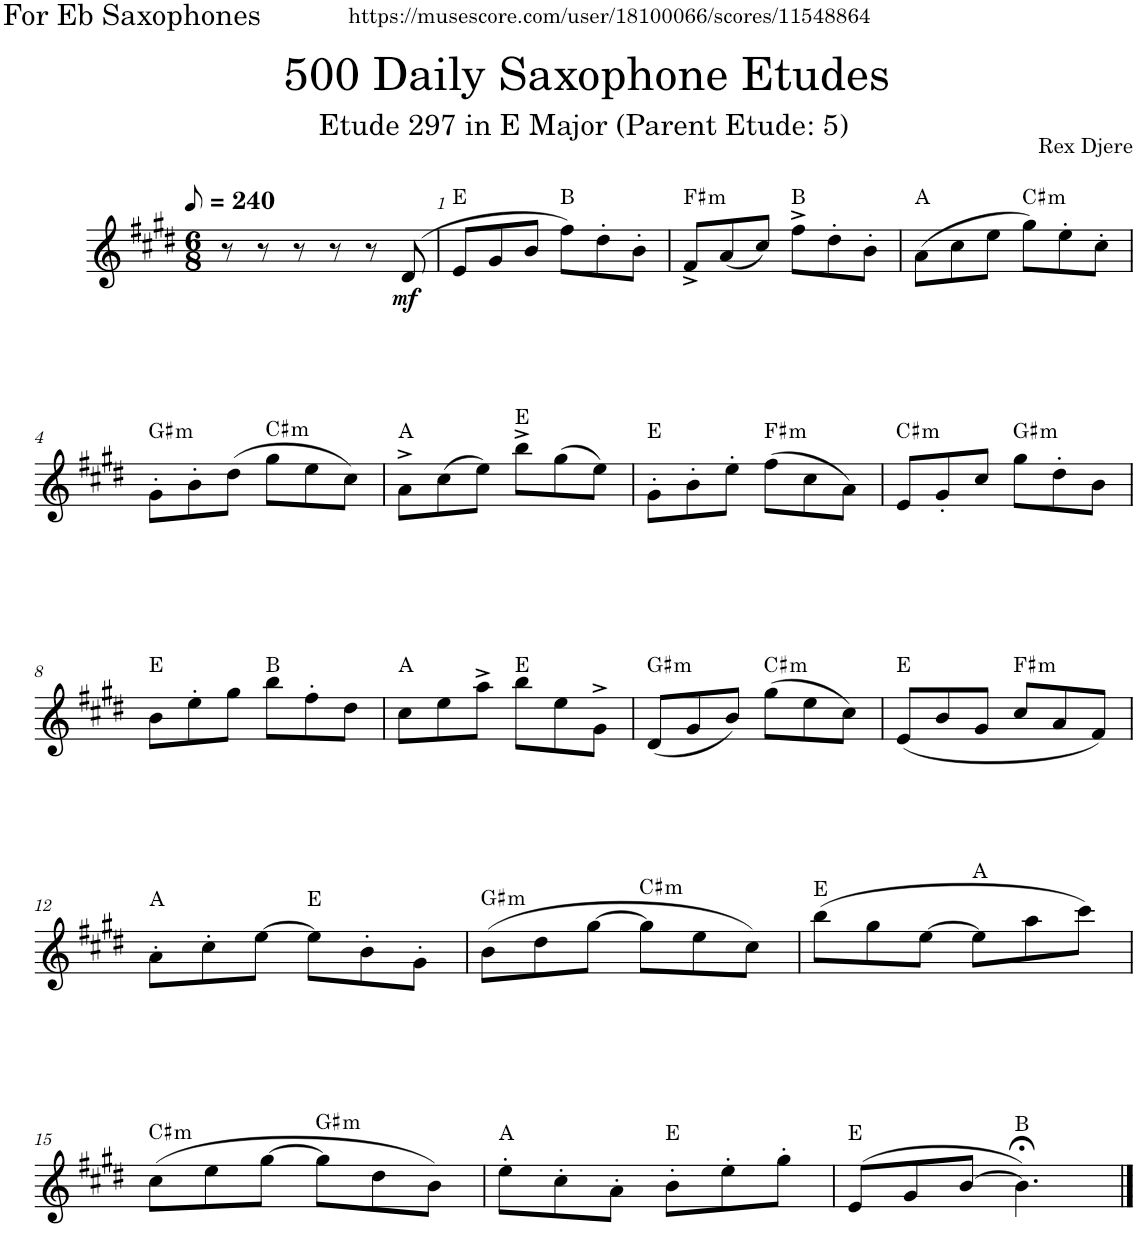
**kern	**dynam	**harte
*part1	*part1	*part1
*staff1	*staff1	*
*I"Alto Saxophone	*	*
*I'A. Sax.	*	*
*clefG2	*	*
*Trd5c9	*	*
*k[f#c#g#d#]	*	*
*M6/8	*	*
*MM120	*	*
=	=	=
8r	.	.
8r	.	.
8r	.	.
8r	.	.
8r	.	.
!	!LO:DY:b	!
(8d#/	mf	.
=1	=1	=1
8e/L	.	E:maj
8g#/	.	.
8b/J	.	.
8ff#\L)	.	B:maj
8dd#'\	.	.
8b'\J	.	.
=2	=2	=2
!	!	!LO:H:kt=m
8f#^/L	.	F#:min
(8a/	.	.
8cc#/J)	.	.
8ff#^\L	.	B:maj
8dd#'\	.	.
8b'\J	.	.
=3	=3	=3
(8a\L	.	A:maj
8cc#\	.	.
8ee\J	.	.
!	!	!LO:H:kt=m
8gg#\L)	.	C#:min
8ee'\	.	.
8cc#'\J	.	.
!!LO:LB:g=z
=4	=4	=4
!	!	!LO:H:kt=m
8g#'\L	.	G#:min
8b'\	.	.
(8dd#\J	.	.
!	!	!LO:H:kt=m
8gg#\L	.	C#:min
8ee\	.	.
8cc#\J)	.	.
=5	=5	=5
8a^\L	.	A:maj
(8cc#\	.	.
8ee\J)	.	.
8bb^\L	.	E:maj
(8gg#\	.	.
8ee\J)	.	.
=6	=6	=6
8g#'\L	.	E:maj
8b'\	.	.
8ee'\J	.	.
!	!	!LO:H:kt=m
(8ff#\L	.	F#:min
8cc#\	.	.
8a\J)	.	.
=7	=7	=7
!	!	!LO:H:kt=m
8e/L	.	C#:min
8g#'/	.	.
8cc#/J	.	.
!	!	!LO:H:kt=m
8gg#\L	.	G#:min
8dd#'\	.	.
8b\J	.	.
!!LO:LB:g=z
=8	=8	=8
8b\L	.	E:maj
8ee'\	.	.
8gg#\J	.	.
8bb\L	.	B:maj
8ff#'\	.	.
8dd#\J	.	.
=9	=9	=9
8cc#\L	.	A:maj
8ee\	.	.
8aa^\J	.	.
8bb\L	.	E:maj
8ee\	.	.
8g#^\J	.	.
=10	=10	=10
!	!	!LO:H:kt=m
(8d#/L	.	G#:min
8g#/	.	.
8b/J)	.	.
!	!	!LO:H:kt=m
(8gg#\L	.	C#:min
8ee\	.	.
8cc#\J)	.	.
=11	=11	=11
(8e/L	.	E:maj
8b/	.	.
8g#/J	.	.
!	!	!LO:H:kt=m
8cc#/L	.	F#:min
8a/	.	.
8f#/J)	.	.
!!LO:LB:g=z
=12	=12	=12
8a'\L	.	A:maj
8cc#'\	.	.
[8ee\J	.	.
8ee\L]	.	E:maj
8b'\	.	.
8g#'\J	.	.
=13	=13	=13
!	!	!LO:H:kt=m
(8b\L	.	G#:min
8dd#\	.	.
[8gg#\J	.	.
!	!	!LO:H:kt=m
8gg#\L]	.	C#:min
8ee\	.	.
8cc#\J)	.	.
=14	=14	=14
(8bb\L	.	E:maj
8gg#\	.	.
[8ee\J	.	.
8ee\L]	.	A:maj
8aa\	.	.
8ccc#\J)	.	.
!!LO:LB:g=z
=15	=15	=15
!	!	!LO:H:kt=m
(8cc#\L	.	C#:min
8ee\	.	.
[8gg#\J	.	.
!	!	!LO:H:kt=m
8gg#\L]	.	G#:min
8dd#\	.	.
8b\J)	.	.
=16	=16	=16
8ee'\L	.	A:maj
8cc#'\	.	.
8a'\J	.	.
8b'\L	.	E:maj
8ee'\	.	.
8gg#'\J	.	.
=17	=17	=17
(8e/L	.	E:maj
8g#/	.	.
[8b/J	.	.
4.b;<\])	.	B:maj
==	==	==
*-	*-	*-
